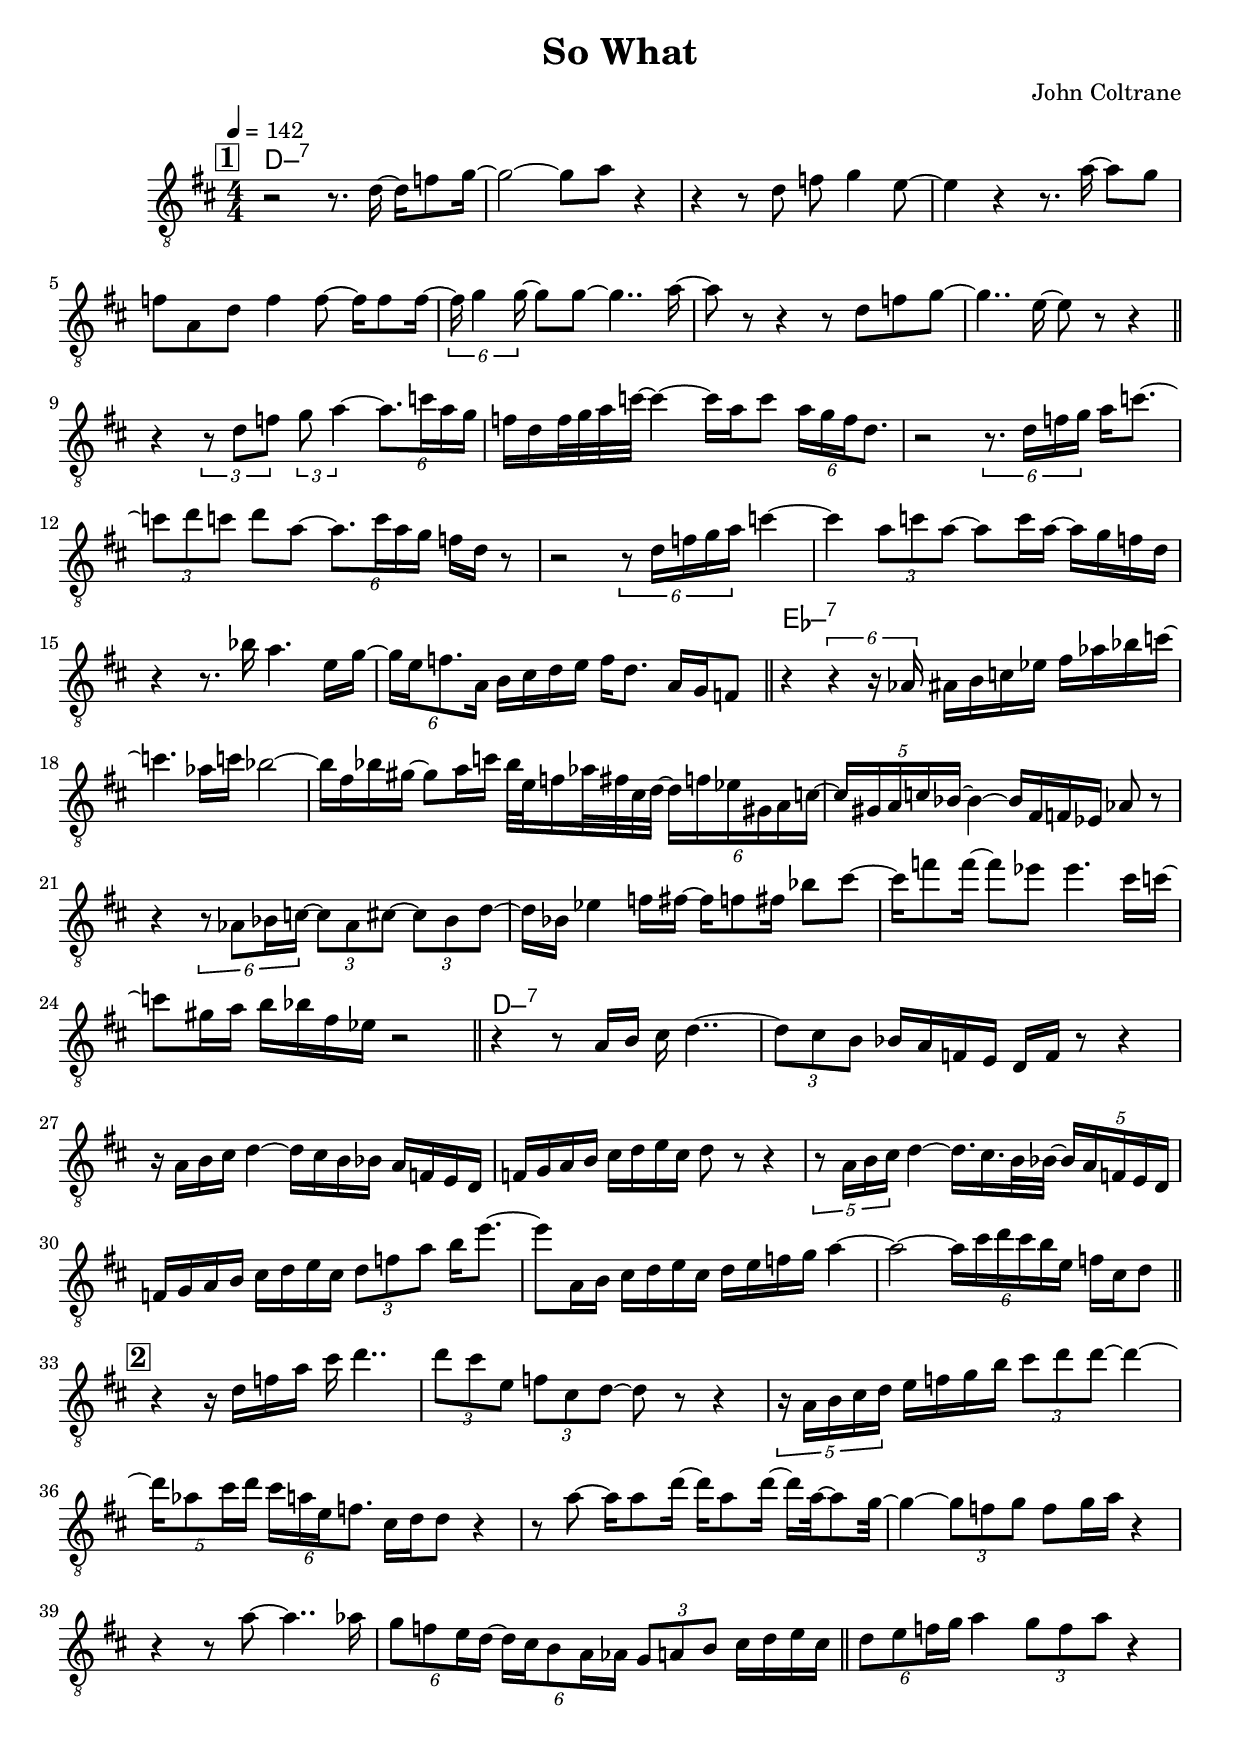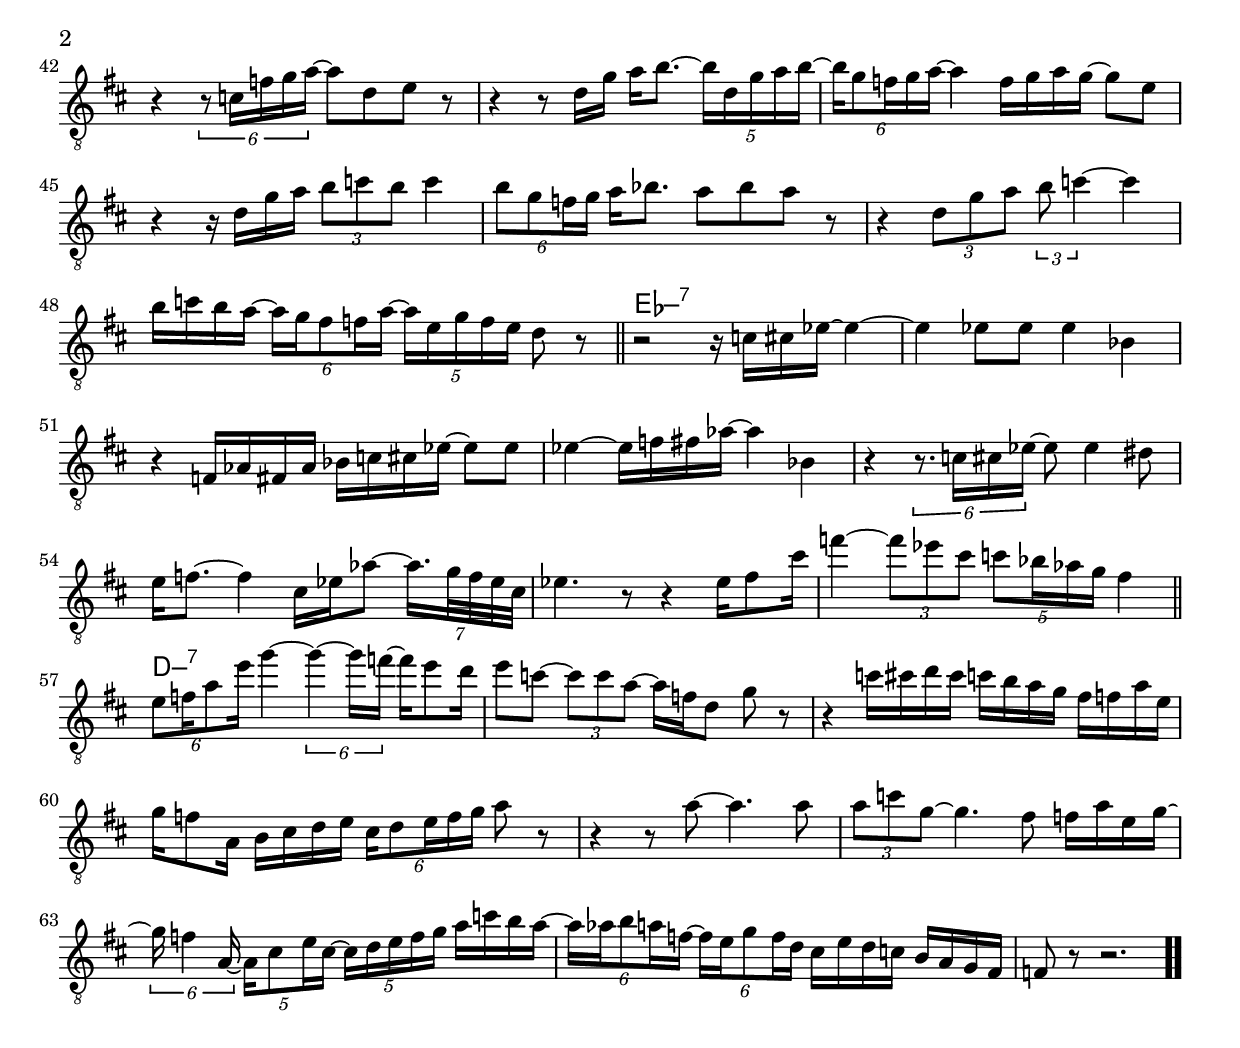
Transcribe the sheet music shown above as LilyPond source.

\version "2.13.2"

#(ly:set-option 'point-and-click #f)

\header {
  title = "So What"
  composer = "John Coltrane"
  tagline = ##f
}
global =
{
    \override Staff.TimeSignature #'style = #'()
    \time 4/4
    \clef "treble_8"
    \key d \major
    \override Rest #'direction = #'0
    \override MultiMeasureRest #'staff-position = #0
}
\score
{
<<
    \transpose c' c'

    \new ChordNames { \chords {
      \set majorSevenSymbol = \markup { "maj7" }
      \set minorChordModifier = \markup { \char ##x2013 }
      
      | d1:min7 | s1 | s1 | s1 | s1 | s1 | s1 | s1 
      | s1 | s1 | s1 | s1 | s1 | s1 | s1 | s1 
      | es1:min7 | s1 | s1 | s1 | s1 | s1 | s1 | s1 
      | d1:min7 | s1 | s1 | s1 | s1 | s1 | s1 | s1 
      | s1 | s1 | s1 | s1 | s1 | s1 | s1 | s1 
      | s1 | s1 | s1 | s1 | s1 | s1 | s1 | s1 
      | es1:min7 | s1 | s1 | s1 | s1 | s1 | s1 | s1 
      | d1:min7|
      }
      }

    \new Staff
    <<
    \transpose c' c'

    {
      \global
  		%\override Score.MetronomeMark #'transparent = ##t
  		%\override Score.MetronomeMark #'stencil = ##f
  		
  		\override HorizontalBracket #'direction = #UP
  		\override HorizontalBracket #'bracket-flare = #'(0 . 0)
  		
  		\override TextSpanner #'dash-fraction = #1.0
  		\override TextSpanner #'bound-details #'left #'text = \markup{ \concat{\draw-line #'(0 . -1.0) \draw-line #'(1.0 . 0) }}
  		\override TextSpanner #'bound-details #'right #'text = \markup{ \concat{ \draw-line #'(1.0 . 0) \draw-line #'(0 . -1.0) }}
          \set Score.markFormatter = #format-mark-box-numbers


      \tempo 4 = 142
      \set Score.currentBarNumber = #1
     
      \bar "||" \mark \default r2 r8. d'16~ d'16 f'8 g'16~ 
      | g'2~ g'8 a'8 r4 
      | r4 r8 d'8 f'8 g'4 e'8~ 
      | e'4 r4 r8. a'16~ a'8 g'8 
      | f'8 a8 d'8 f'4 f'8~ f'16 f'8 f'16~ 
      | \tuplet 6/4 {f'16 g'4 g'16~} g'8 g'8~ g'4.. a'16~ 
      | a'8 r8 r4 r8 d'8 f'8 g'8~ 
      | g'4.. e'16~ e'8 r8 r4 
      \bar "||" r4 \tuplet 3/2 {r8 d'8 f'8} \tuplet 3/2 {g'8 a'4~} \tuplet 6/4 {a'8. c''16 a'16 g'16} 
      | f'16 d'16 f'32 g'32 a'32 c''32~ c''4~ c''16 a'16 c''8 \tuplet 6/4 {a'16 g'16 f'16 d'8.} 
      | r2 \tuplet 6/4 {r8. d'16 f'16 g'16} a'16 c''8.~ 
      | \tuplet 3/2 {c''8 d''8 c''8} d''8 a'8~ \tuplet 6/4 {a'8. c''16 a'16 g'16} f'16 d'16 r8 
      | r2 \tuplet 6/4 {r8 d'16 f'16 g'16 a'16} c''4~ 
      | c''4 \tuplet 3/2 {a'8 c''8 a'8~} a'8 c''16 a'16~ a'16 g'16 f'16 d'16 
      | r4 r8. bes'16 a'4. e'16 g'16~ 
      | \tuplet 6/4 {g'16 e'16 f'8. a16} b16 cis'16 d'16 e'16 f'16 d'8. a16 g16 f8 
      \bar "||" r4 \tuplet 6/4 {r4 r16 aes16} ais16 b16 c'16 es'16 fis'16 aes'16 bes'16 c''16~ 
      | c''4. aes'16 c''16 bes'2~ 
      | bes'16 fis'16 bes'16 gis'16~ gis'8 a'16 c''16 bes'32 e'32 f'16 aes'32 fis'32 cis'32 d'32~ \tuplet 6/4 {d'16 f'16 es'16 gis16 a16 c'16~} 
      | \tuplet 5/4 {c'16 gis16 a16 c'16 bes16~} bes4~ bes16 fis16 f16 es16 aes8 r8 
      | r4 \tuplet 6/4 {r8 aes8 bes16 c'16~} \tuplet 3/2 {c'8 aes8 cis'8~} \tuplet 3/2 {cis'8 bes8 d'8~} 
      | d'16 bes16 es'4 f'16 fis'16~ fis'16 f'8 fis'16 bes'8 cis''8~ 
      | cis''16 f''8 f''16~ f''8 es''8 es''4. cis''16 c''16~ 
      | c''8 gis'16 a'16 b'16 bes'16 fis'16 es'16 r2 
      \bar "||" r4 r8 a16 b16 cis'16 d'4..~ 
      | \tuplet 3/2 {d'8 cis'8 b8} bes16 a16 f16 e16 d16 f16 r8 r4 
      | r16 a16 b16 cis'16 d'4~ d'16 cis'16 b16 bes16 a16 f16 e16 d16 
      | f16 g16 a16 b16 cis'16 d'16 e'16 cis'16 d'8 r8 r4 
      | \tuplet 5/4 {r8 a16 b16 cis'16} d'4~ d'16. cis'16. b32 bes32~ \tuplet 5/4 {bes16 a16 f16 e16 d16} 
      | f16 g16 a16 b16 cis'16 d'16 e'16 cis'16 \tuplet 3/2 {d'8 f'8 a'8} b'16 e''8.~ 
      | e''8 a16 b16 cis'16 d'16 e'16 cis'16 d'16 e'16 f'16 g'16 a'4~ 
      | a'2~ \tuplet 6/4 {a'16 cis''16 d''16 cis''16 b'16 e'16} f'16 cis'16 d'8 
      \bar "||" \mark \default r4 r16 d'16 f'16 a'16 cis''16 d''4.. 
      | \tuplet 3/2 {d''8 cis''8 e'8} \tuplet 3/2 {f'8 cis'8 d'8~} d'8 r8 r4 
      | \tuplet 5/4 {r16 a16 b16 cis'16 d'16} e'16 f'16 g'16 b'16 \tuplet 3/2 {cis''8 d''8 d''8~} d''4~ 
      | \tuplet 5/4 {d''16 aes'8 cis''16 d''16} \tuplet 6/4 {cis''16 a'16 e'16 f'8.} cis'16 d'16 d'8 r4 
      | r8 a'8~ a'16 a'8 d''16~ d''16 a'8 d''16~ d''16 a'32~ a'8 g'32~ 
      | g'4~ \tuplet 3/2 {g'8 f'8 g'8} f'8 g'16 a'16 r4 
      | r4 r8 a'8~ a'4.. aes'16 
      | \tuplet 6/4 {g'8 f'8 e'16 d'16~} \tuplet 6/4 {d'16 cis'16 b8 a16 aes16} \tuplet 3/2 {g8 a8 b8} cis'16 d'16 e'16 cis'16 
      \bar "||" \tuplet 6/4 {d'8 e'8 f'16 g'16} a'4 \tuplet 3/2 {g'8 f'8 a'8} r4 
      | r4 \tuplet 6/4 {r8 c'16 f'16 g'16 a'16~} a'8 d'8 e'8 r8 
      | r4 r8 d'16 g'16 a'16 b'8.~ \tuplet 5/4 {b'16 d'16 g'16 a'16 b'16~} 
      | \tuplet 6/4 {b'16 g'8 f'16 g'16 a'16~} a'4 f'16 g'16 a'16 g'16~ g'8 e'8 
      | r4 r16 d'16 g'16 a'16 \tuplet 3/2 {b'8 c''8 b'8} c''4 
      | \tuplet 6/4 {b'8 g'8 f'16 g'16} a'16 bes'8. a'8 bes'8 a'8 r8 
      | r4 \tuplet 3/2 {d'8 g'8 a'8} \tuplet 3/2 {b'8 c''4~} c''4 
      | b'16 c''16 b'16 a'16~ \tuplet 6/4 {a'16 g'16 fis'8 f'16 a'16~} \tuplet 5/4 {a'16 e'16 g'16 f'16 e'16} d'8 r8 
      \bar "||" r2 r16 c'16 cis'16 es'16~ es'4~ 
      | es'4 es'8 es'8 es'4 bes4 
      | r4 f16 aes16 fis16 aes16 bes16 c'16 cis'16 es'16~ es'8 es'8 
      | es'4~ es'16 f'16 fis'16 aes'16~ aes'4 bes4 
      | r4 \tuplet 6/4 {r8. c'16 cis'16 es'16~} es'8 es'4 dis'8 
      | e'16 f'8.~ f'4 cis'16 es'16 aes'8~ \tuplet 7/8 {aes'16. g'32 f'32 es'32 cis'32} 
      | es'4. r8 r4 es'16 fis'8 cis''16 
      | f''4~ \tuplet 3/2 {f''8 es''8 cis''8} \tuplet 5/4 {c''8 bes'16 aes'16 g'16} fis'4 
      \bar "||" \tuplet 6/4 {e'8 f'16 a'8 e''16} g''4~ \tuplet 6/4 {g''4~ g''16 f''16~} f''16 e''8 d''16 
      | e''8 c''8~ \tuplet 3/2 {c''8 c''8 a'8~} a'16 f'16 d'8 g'8 r8 
      | r4 c''16 cis''16 d''16 cis''16 c''16 b'16 a'16 g'16 fis'16 f'16 a'16 e'16 
      | g'16 f'8 a16 b16 cis'16 d'16 e'16 \tuplet 6/4 {cis'16 d'8 e'16 f'16 g'16} a'8 r8 
      | r4 r8 a'8~ a'4. a'8 
      | \tuplet 3/2 {a'8 c''8 g'8~} g'4. fis'8 f'16 a'16 e'16 g'16~ 
      | \tuplet 6/4 {g'16 f'4 a16~} \tuplet 5/4 {a16 cis'8 e'16 cis'16~} \tuplet 5/4 {cis'16 d'16 e'16 f'16 g'16} a'16 c''16 b'16 a'16~ 
      | \tuplet 6/4 {a'16 aes'16 b'8 a'16 f'16~} \tuplet 6/4 {f'16 e'16 g'8 f'16 d'16} cis'16 e'16 d'16 c'16 b16 a16 g16 fis16 
      | f8 r8 r2.\bar  ".."
    }
    >>
>>    
}
